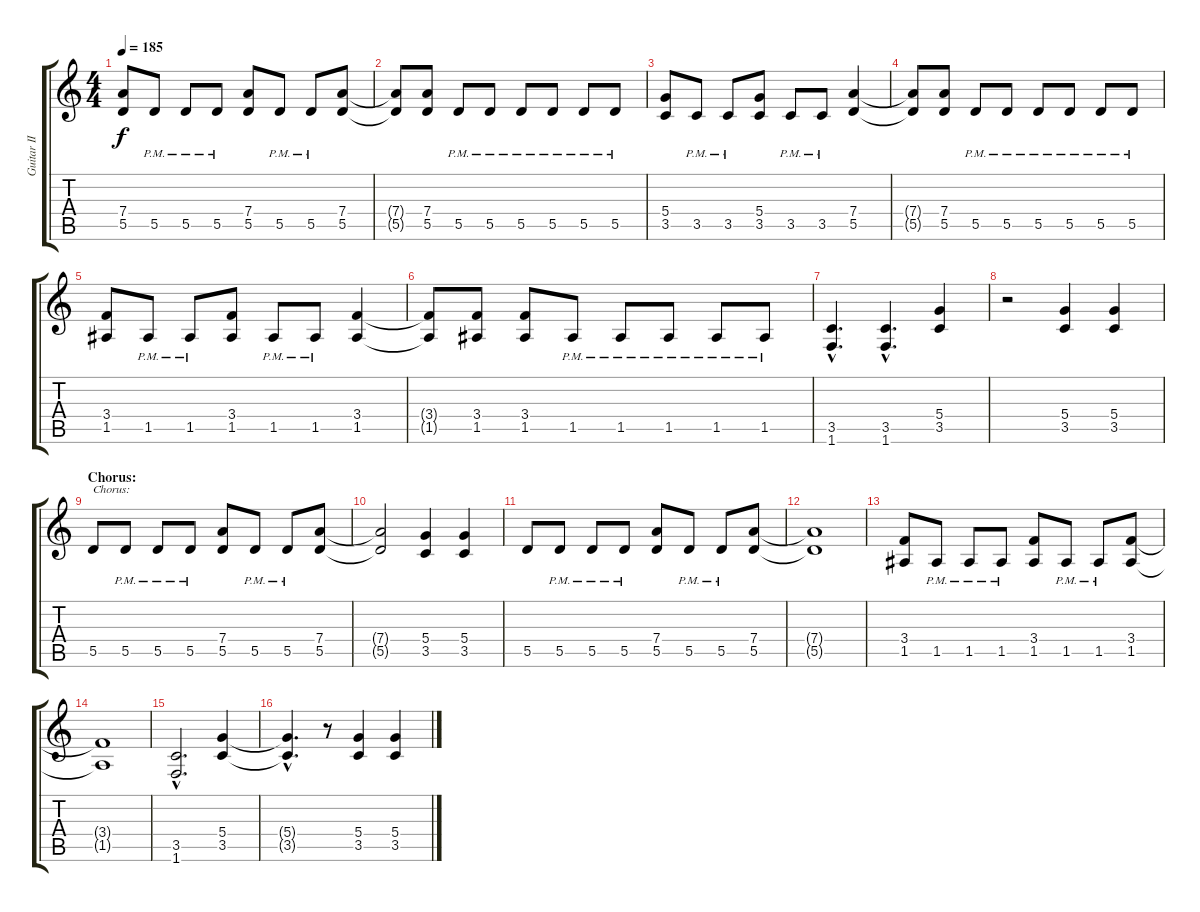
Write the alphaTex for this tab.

\track ("Guitar II" "Guitar II") {instrument distortionguitar}
\staff {score tabs}
\tuning (E4 B3 G3 D3 A2 E2) {hide}
\ts (4 4)
\tempo 185
\clef g2
\ks c
(7.4 5.5).8{dy f} 5.5{pm}.8 5.5{pm}.8 5.5{pm}.8 (7.4 5.5).8 5.5{pm}.8 5.5{pm}.8 (7.4 5.5).8 |
(7.4{t} 5.5{t}).8 (7.4 5.5).8 5.5{pm}.8 5.5{pm}.8 5.5{pm}.8 5.5{pm}.8 5.5{pm}.8 5.5{pm}.8 |
(5.4 3.5).8 3.5{pm}.8 3.5{pm}.8 (5.4 3.5).8 3.5{pm}.8 3.5{pm}.8 (7.4 5.5).4 |
(7.4{t} 5.5{t}).8 (7.4 5.5).8 5.5{pm}.8 5.5{pm}.8 5.5{pm}.8 5.5{pm}.8 5.5{pm}.8 5.5{pm}.8 |
(3.4 1.5).8 1.5{pm}.8 1.5{pm}.8 (3.4 1.5).8 1.5{pm}.8 1.5{pm}.8 (3.4 1.5).4 |
(3.4{t} 1.5{t}).8 (3.4 1.5).8 (3.4 1.5).8 1.5{pm}.8 1.5{pm}.8 1.5{pm}.8 1.5{pm}.8 1.5{pm}.8 |
(3.5{hac} 1.6{hac}).4{d} (3.5{hac} 1.6{hac}).4{d} (5.4 3.5).4 |
r.2 (5.4 3.5).4 (5.4 3.5).4 |
\section ("" "Chorus:")
5.5.8{txt "Chorus:"} 5.5{pm}.8 5.5{pm}.8 5.5{pm}.8 (7.4 5.5).8 5.5{pm}.8 5.5{pm}.8 (7.4 5.5).8 |
(7.4{t} 5.5{t}).2 (5.4 3.5).4 (5.4 3.5).4 |
5.5.8 5.5{pm}.8 5.5{pm}.8 5.5{pm}.8 (7.4 5.5).8 5.5{pm}.8 5.5{pm}.8 (7.4 5.5).8 |
(7.4{t} 5.5{t}).1 |
(3.4 1.5).8 1.5{pm}.8 1.5{pm}.8 1.5{pm}.8 (3.4 1.5).8 1.5{pm}.8 1.5{pm}.8 (3.4 1.5).8 |
(3.4{t} 1.5{t}).1 |
(3.5{hac} 1.6{hac}).2{d} (5.4 3.5).4 |
(5.4{hac t} 3.5{hac t}).4{d} r.8 (5.4 3.5).4 (5.4 3.5).4
